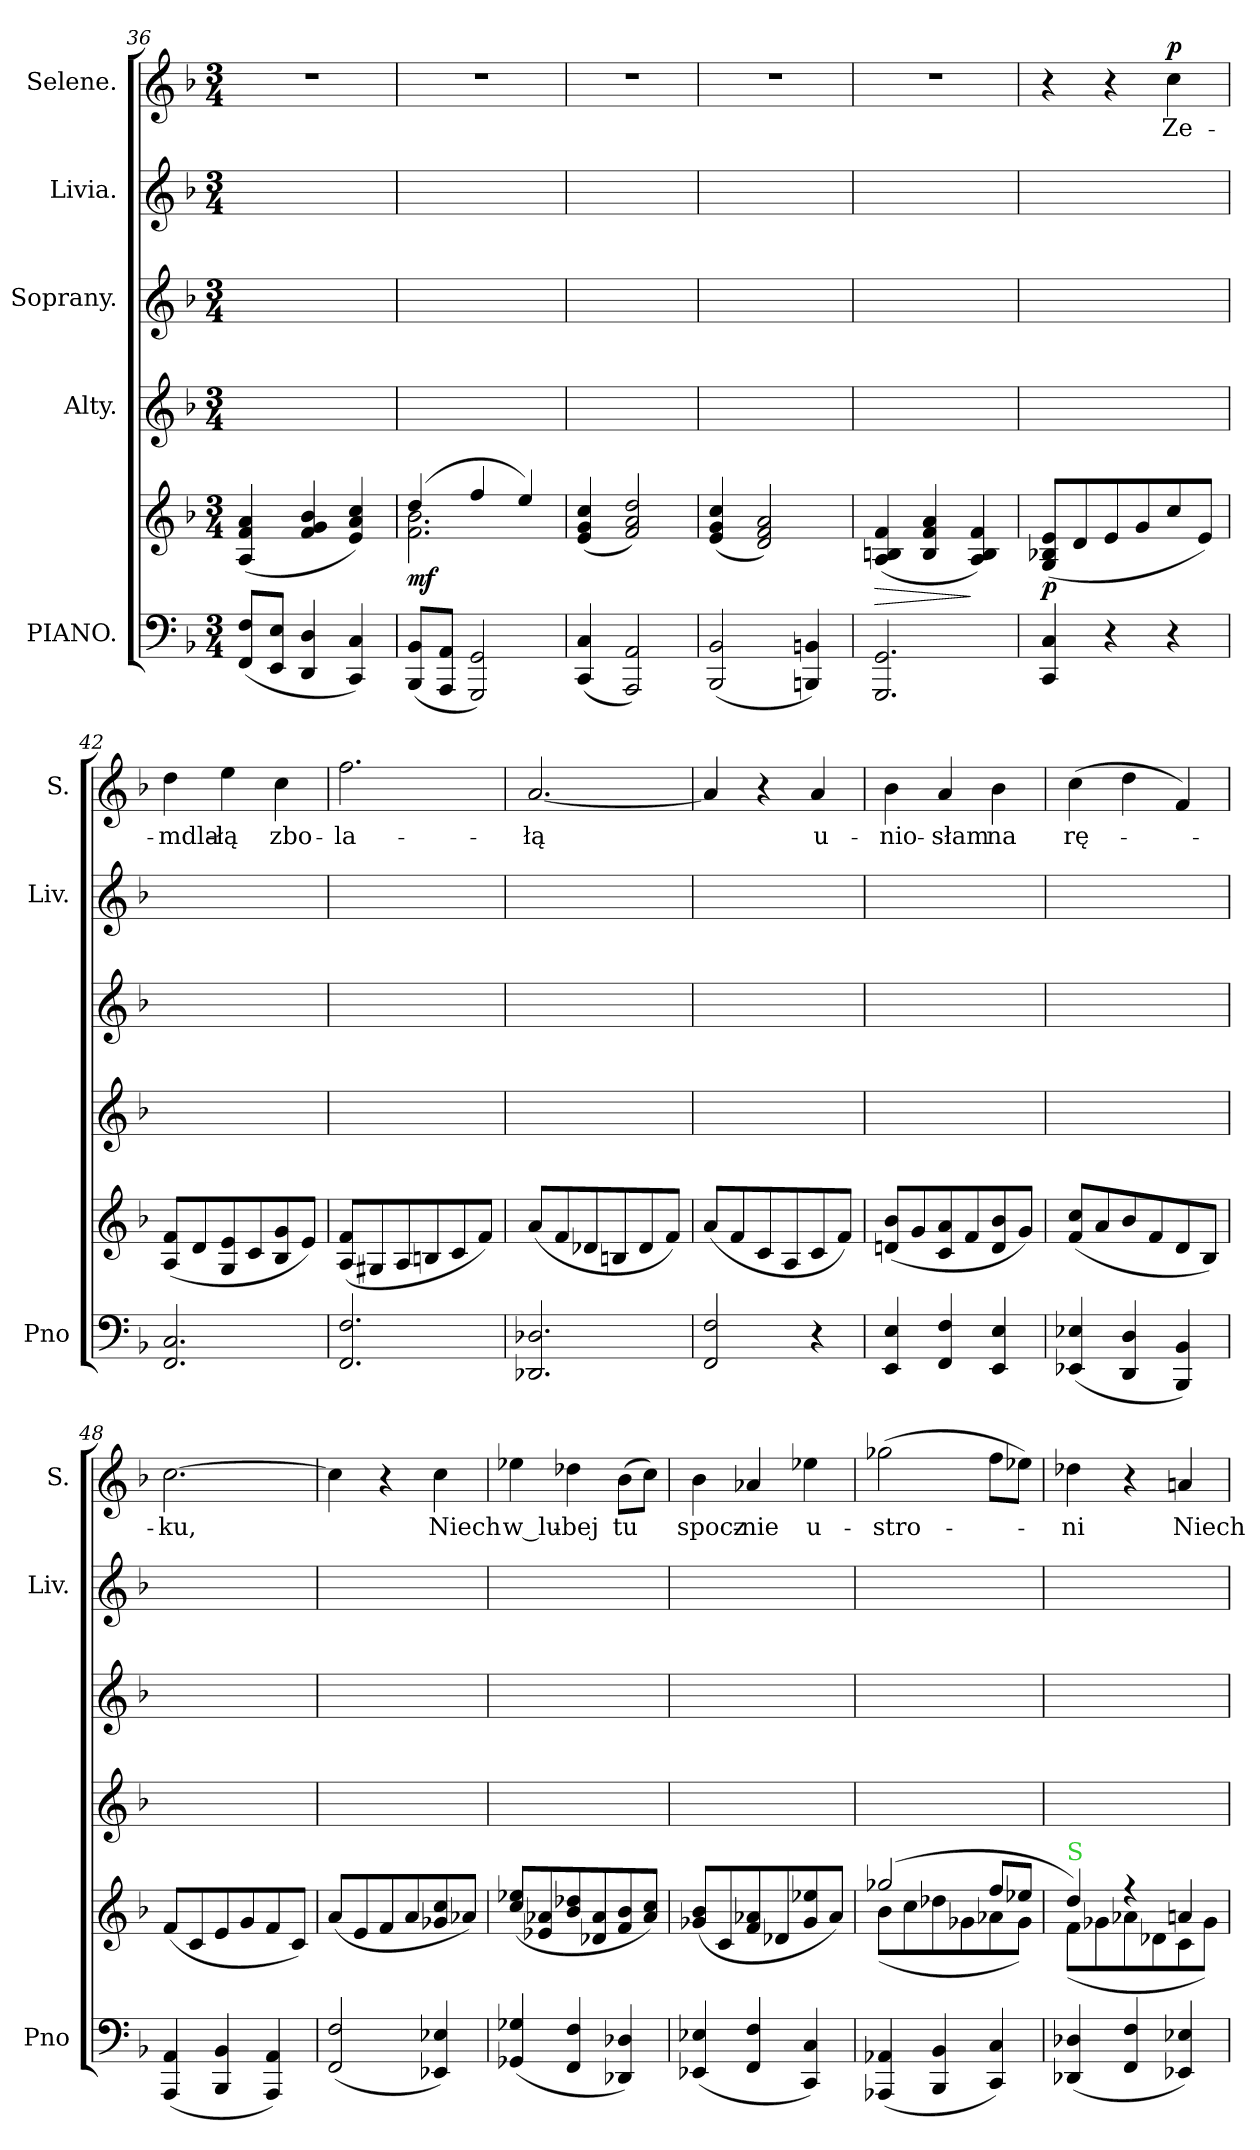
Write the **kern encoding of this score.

**kern	**kern	**dynam	**kern	**kern	**kern	**kern	**text	**dynam
*part5	*part5	*part5	*part4	*part3	*part2	*part1	*part1	*part1
*staff6	*staff5	*staff5/6	*staff4	*staff3	*staff2	*staff1	*staff1	*staff1
*I"PIANO.	*	*	*I"Alty.	*I"Soprany.	*I"Livia.	*I"Selene.	*	*
*I'Pno	*	*	*	*	*I'Liv.	*I'S.	*	*
*clefF4	*clefG2	*	*clefG2	*clefG2	*clefG2	*clefG2	*	*
*k[b-]	*k[b-]	*	*k[b-]	*k[b-]	*k[b-]	*k[b-]	*	*
*F:	*F:	*	*F:	*F:	*F:	*F:	*	*
*M3/4	*M3/4	*	*M3/4	*M3/4	*M3/4	*M3/4	*	*
=36	=36	=36	=36	=36	=36	=36	=36	=36
(8FF/ 8F/L	(4A/ 4f/ 4a/	.	2.ryy	2.ryy	2.ryy	2.r	.	.
8EE/ 8E/J	.	.	.	.	.	.	.	.
4DD/ 4D/	4f/ 4g/ 4b-/	.	.	.	.	.	.	.
4CC/ 4C/)	4e/ 4a/ 4cc/)	.	.	.	.	.	.	.
=37	=37	=37	=37	=37	=37	=37	=37	=37
*	*^	*	*	*	*	*	*	*
(8BBB-/ 8BB-/L	(4dd/	2.f\ 2.b-\	mf	2.ryy	2.ryy	2.ryy	2.r	.	.
8AAA/ 8AA/J	.	.	.	.	.	.	.	.	.
2GGG/ 2GG/)	4ff/	.	.	.	.	.	.	.	.
.	4ee/)	.	.	.	.	.	.	.	.
*	*v	*v	*	*	*	*	*	*	*
=38	=38	=38	=38	=38	=38	=38	=38	=38
(4CC/ 4C/	(4e/ 4g/ 4cc/	.	2.ryy	2.ryy	2.ryy	2.r	.	.
2AAA/ 2AA/)	2f/ 2a/ 2dd/)	.	.	.	.	.	.	.
=39	=39	=39	=39	=39	=39	=39	=39	=39
(2BBB-/ 2BB-/	(4e/ 4g/ 4cc/	.	2.ryy	2.ryy	2.ryy	2.r	.	.
.	2d/ 2f/ 2a/)	.	.	.	.	.	.	.
4BBBn/ 4BBn/)	.	.	.	.	.	.	.	.
=40	=40	=40	=40	=40	=40	=40	=40	=40
2.GGG/ 2.GG/	(4A/ 4Bn/ 4f/	>	2.ryy	2.ryy	2.ryy	2.r	.	.
.	4B/ 4f/ 4a/	.	.	.	.	.	.	.
.	4A/ 4B/ 4f/)	]	.	.	.	.	.	.
=41	=41	=41	=41	=41	=41	=41	=41	=41
4CC/ 4C/	(8G/ 8B-X/ 8e/L	p	2.ryy	2.ryy	2.ryy	4r	.	.
.	8d/	.	.	.	.	.	.	.
4r	8e/	.	.	.	.	4r	.	.
.	8g/	.	.	.	.	.	.	.
!	!	!	!	!	!	!	!	!LO:DY:a
4r	8cc/	.	.	.	.	4cc\	Ze-	p
.	8e/J)	.	.	.	.	.	.	.
=42	=42	=42	=42	=42	=42	=42	=42	=42
2.FF/ 2.C/	(8A/ 8f/L	.	2.ryy	2.ryy	2.ryy	4dd\	-mdla-	.
.	8d/	.	.	.	.	.	.	.
.	8G/ 8e/	.	.	.	.	4ee\	-łą	.
.	8c/	.	.	.	.	.	.	.
.	8B-/ 8g/	.	.	.	.	4cc\	zbo-	.
.	8e/J)	.	.	.	.	.	.	.
=43	=43	=43	=43	=43	=43	=43	=43	=43
2.FF/ 2.F/	(8A/ 8f/L	.	2.ryy	2.ryy	2.ryy	2.ff\	-la-	.
.	8G#X/	.	.	.	.	.	.	.
.	8A/	.	.	.	.	.	.	.
.	8Bn/	.	.	.	.	.	.	.
.	8c/	.	.	.	.	.	.	.
.	8f/J)	.	.	.	.	.	.	.
=44	=44	=44	=44	=44	=44	=44	=44	=44
2.DD-X/ 2.D-X/	(8a/L	.	2.ryy	2.ryy	2.ryy	[2.a/	-łą	.
.	8f/	.	.	.	.	.	.	.
.	8d-X/	.	.	.	.	.	.	.
.	8Bn/	.	.	.	.	.	.	.
.	8d-/	.	.	.	.	.	.	.
.	8f/J)	.	.	.	.	.	.	.
=45	=45	=45	=45	=45	=45	=45	=45	=45
2FF/ 2F/	(8a/L	.	2.ryy	2.ryy	2.ryy	4a/]	.	.
.	8f/	.	.	.	.	.	.	.
.	8c/	.	.	.	.	4r	.	.
.	8A/	.	.	.	.	.	.	.
4r	8c/	.	.	.	.	4a/	u-	.
.	8f/J)	.	.	.	.	.	.	.
=46	=46	=46	=46	=46	=46	=46	=46	=46
4EE/ 4E/	(8dn/ 8b-/L	.	2.ryy	2.ryy	2.ryy	4b-\	-nio-	.
.	8g/	.	.	.	.	.	.	.
4FF/ 4F/	8c/ 8a/	.	.	.	.	4a/	-słam	.
.	8f/	.	.	.	.	.	.	.
4EE/ 4E/	8d/ 8b-/	.	.	.	.	4b-\	na	.
.	8g/J)	.	.	.	.	.	.	.
=47	=47	=47	=47	=47	=47	=47	=47	=47
(4EE-X/ 4E-X/	(8f/ 8cc/L	.	2.ryy	2.ryy	2.ryy	(4cc\	rę-	.
.	8a/	.	.	.	.	.	.	.
4DD/ 4D/	8b-/	.	.	.	.	4dd\	.	.
.	8f/	.	.	.	.	.	.	.
4BBB-/ 4BB-/)	8d/	.	.	.	.	4f/)	.	.
.	8B-/J)	.	.	.	.	.	.	.
=48	=48	=48	=48	=48	=48	=48	=48	=48
(4AAA/ 4AA/	(8f/L	.	2.ryy	2.ryy	2.ryy	[2.cc\	-ku,	.
.	8c/	.	.	.	.	.	.	.
4BBB-/ 4BB-/	8e/	.	.	.	.	.	.	.
.	8g/	.	.	.	.	.	.	.
4AAA/ 4AA/)	8f/	.	.	.	.	.	.	.
.	8c/J)	.	.	.	.	.	.	.
=49	=49	=49	=49	=49	=49	=49	=49	=49
(2FF/ 2F/	(8a/L	.	2.ryy	2.ryy	2.ryy	4cc\]	.	.
.	8e/	.	.	.	.	.	.	.
.	8f/	.	.	.	.	4r	.	.
.	8a/	.	.	.	.	.	.	.
4EE-X/ 4E-X/)	8g-X/ 8cc/	.	.	.	.	4cc\	Niech	.
.	8a-X/J)	.	.	.	.	.	.	.
=50	=50	=50	=50	=50	=50	=50	=50	=50
(4GG-X/ 4G-X/	(8cc/ 8ee-X/L	.	2.ryy	2.ryy	2.ryy	4ee-X\	w_lu-	.
.	8e-X/ 8a-X/	.	.	.	.	.	.	.
4FF/ 4F/	8b-/ 8dd-X/	.	.	.	.	4dd-X\	-bej	.
.	8d-X/ 8a-/	.	.	.	.	.	.	.
4DD-X/ 4D-X/)	8f/ 8b-/	.	.	.	.	(8b-\L	tu	.
.	8a-/ 8cc/J)	.	.	.	.	8cc\J)	.	.
=51	=51	=51	=51	=51	=51	=51	=51	=51
(4EE-X/ 4E-X/	(8g-X/ 8b-/L	.	2.ryy	2.ryy	2.ryy	4b-\	spocz-	.
.	8c/	.	.	.	.	.	.	.
4FF/ 4F/	8f/ 8a-X/	.	.	.	.	4a-X/	-nie	.
.	8d-X/	.	.	.	.	.	.	.
4CC/ 4C/)	8g-/ 8ee-X/	.	.	.	.	4ee-X\	u-	.
.	8a-/J)	.	.	.	.	.	.	.
=52	=52	=52	=52	=52	=52	=52	=52	=52
*	*^	*	*	*	*	*	*	*
(4AAA-X/ 4AA-X/	(2gg-X/	(8b-\L	.	2.ryy	2.ryy	2.ryy	(2gg-X\	-stro-	.
.	.	8cc\	.	.	.	.	.	.	.
4BBB-/ 4BB-/	.	8dd-X\	.	.	.	.	.	.	.
.	.	8g-X\	.	.	.	.	.	.	.
4CC/ 4C/)	8ff/L	8a-X\	.	.	.	.	8ff\L	.	.
.	8ee-X/J	8g-\J)	.	.	.	.	8ee-X\J)	.	.
=53	=53	=53	=53	=53	=53	=53	=53	=53	=53
!	!LO:TX:a:color=limegreen:t=S	!	!	!	!	!	!	!	!
(4DD-X/ 4D-X/	4dd/)	(8f\L	.	2.ryy	2.ryy	2.ryy	4dd-X\	-ni	.
.	.	8g-X\	.	.	.	.	.	.	.
4FF/ 4F/	4r	8a-X\	.	.	.	.	4r	.	.
.	.	8d-X\	.	.	.	.	.	.	.
4EE-X/ 4E-X/)	4an/	8c\	.	.	.	.	4an/	Niech	.
.	.	8g-\J)	.	.	.	.	.	.	.
*	*v	*v	*	*	*	*	*	*	*
=	=	=	=	=	=	=	=	=
*-	*-	*-	*-	*-	*-	*-	*-	*-
